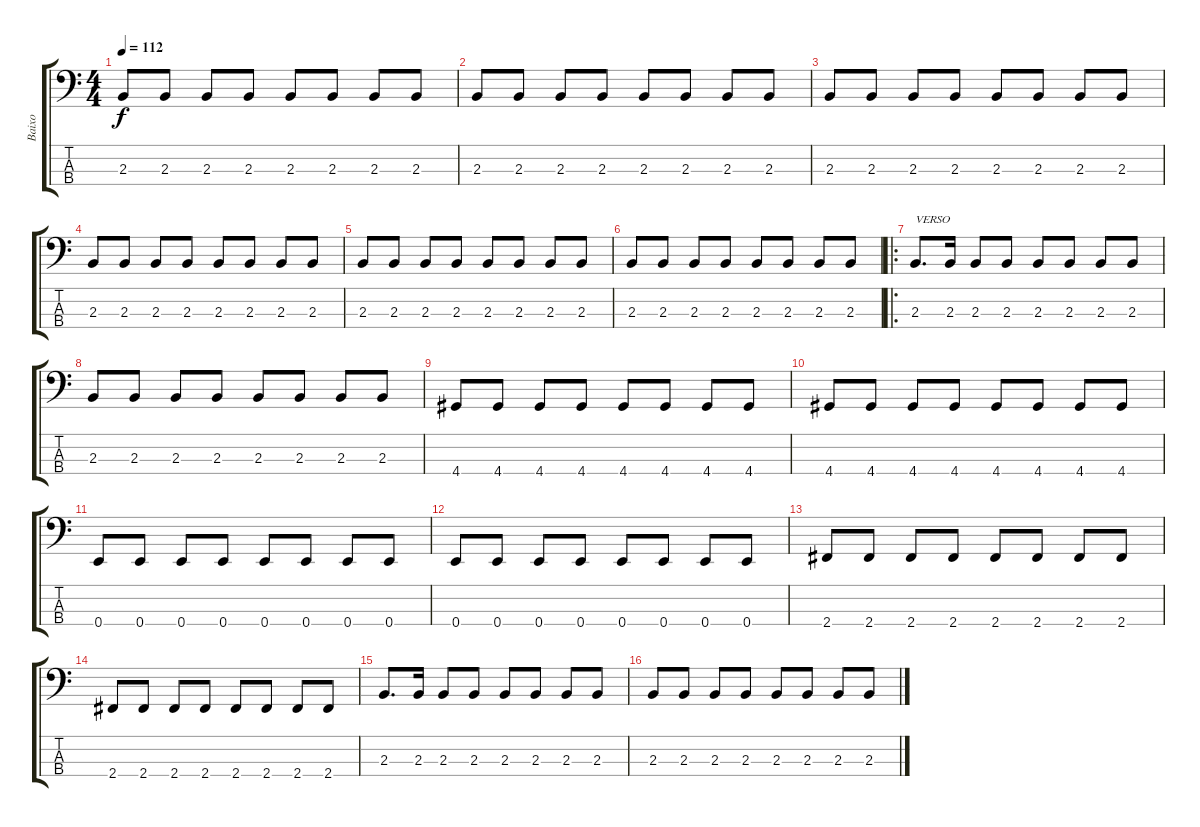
\track ("Baixo" "Baixo") {instrument electricbassfinger}
\staff {score tabs}
\tuning (G2 D2 A1 E1) {hide}
\ts (4 4)
\tempo 112
\clef f4
\ks c
2.3.8{dy f} 2.3.8 2.3.8 2.3.8 2.3.8 2.3.8 2.3.8 2.3.8 |
2.3.8 2.3.8 2.3.8 2.3.8 2.3.8 2.3.8 2.3.8 2.3.8 |
2.3.8 2.3.8 2.3.8 2.3.8 2.3.8 2.3.8 2.3.8 2.3.8 |
2.3.8 2.3.8 2.3.8 2.3.8 2.3.8 2.3.8 2.3.8 2.3.8 |
2.3.8 2.3.8 2.3.8 2.3.8 2.3.8 2.3.8 2.3.8 2.3.8 |
2.3.8 2.3.8 2.3.8 2.3.8 2.3.8 2.3.8 2.3.8 2.3.8 |
\ro
2.3.8{d txt "VERSO"} 2.3.16 2.3.8 2.3.8 2.3.8 2.3.8 2.3.8 2.3.8 |
2.3.8 2.3.8 2.3.8 2.3.8 2.3.8 2.3.8 2.3.8 2.3.8 |
4.4.8 4.4.8 4.4.8 4.4.8 4.4.8 4.4.8 4.4.8 4.4.8 |
4.4.8 4.4.8 4.4.8 4.4.8 4.4.8 4.4.8 4.4.8 4.4.8 |
0.4.8 0.4.8 0.4.8 0.4.8 0.4.8 0.4.8 0.4.8 0.4.8 |
0.4.8 0.4.8 0.4.8 0.4.8 0.4.8 0.4.8 0.4.8 0.4.8 |
2.4.8 2.4.8 2.4.8 2.4.8 2.4.8 2.4.8 2.4.8 2.4.8 |
2.4.8 2.4.8 2.4.8 2.4.8 2.4.8 2.4.8 2.4.8 2.4.8 |
2.3.8{d} 2.3.16 2.3.8 2.3.8 2.3.8 2.3.8 2.3.8 2.3.8 |
2.3.8 2.3.8 2.3.8 2.3.8 2.3.8 2.3.8 2.3.8 2.3.8
